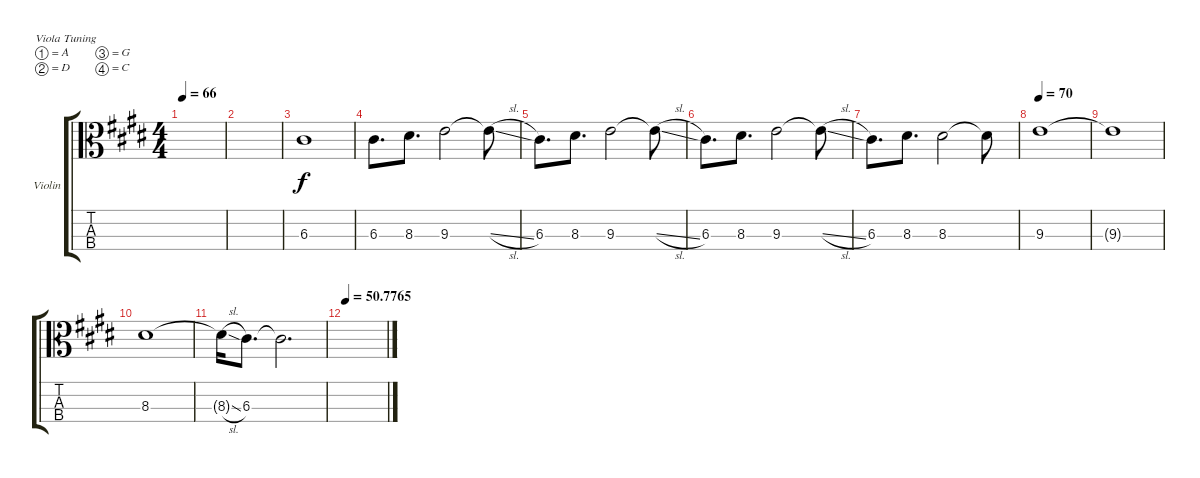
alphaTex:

\defaultSystemsLayout 4
\bracketExtendMode groupsimilarinstruments
\firstSystemTrackNameOrientation horizontal
\otherSystemsTrackNameOrientation horizontal
\track ("Violin" "Violin") {instrument viola}
\staff {score tabs}
\tuning (A4 D4 G3 C3)
\ts (4 4)
\tempo 66
\clef c3
\ks c#minor
|
|
6.3.1 |
6.3.8{d} 8.3.8{d} 9.3.2 9.3{sl t}.8 |
6.3.8{d} 8.3.8{d} 9.3.2 9.3{sl t}.8 |
6.3.8{d} 8.3.8{d} 9.3.2 9.3{sl t}.8 |
6.3.8{d} 8.3.8{d} 8.3.2 8.3{t}.8 |
\tempo 70
9.3.1 |
9.3{t}.1 |
8.3.1 |
8.3{sl t}.16 6.3.8{d} 6.3{t}.2{d} |
\tempo
50.7765
